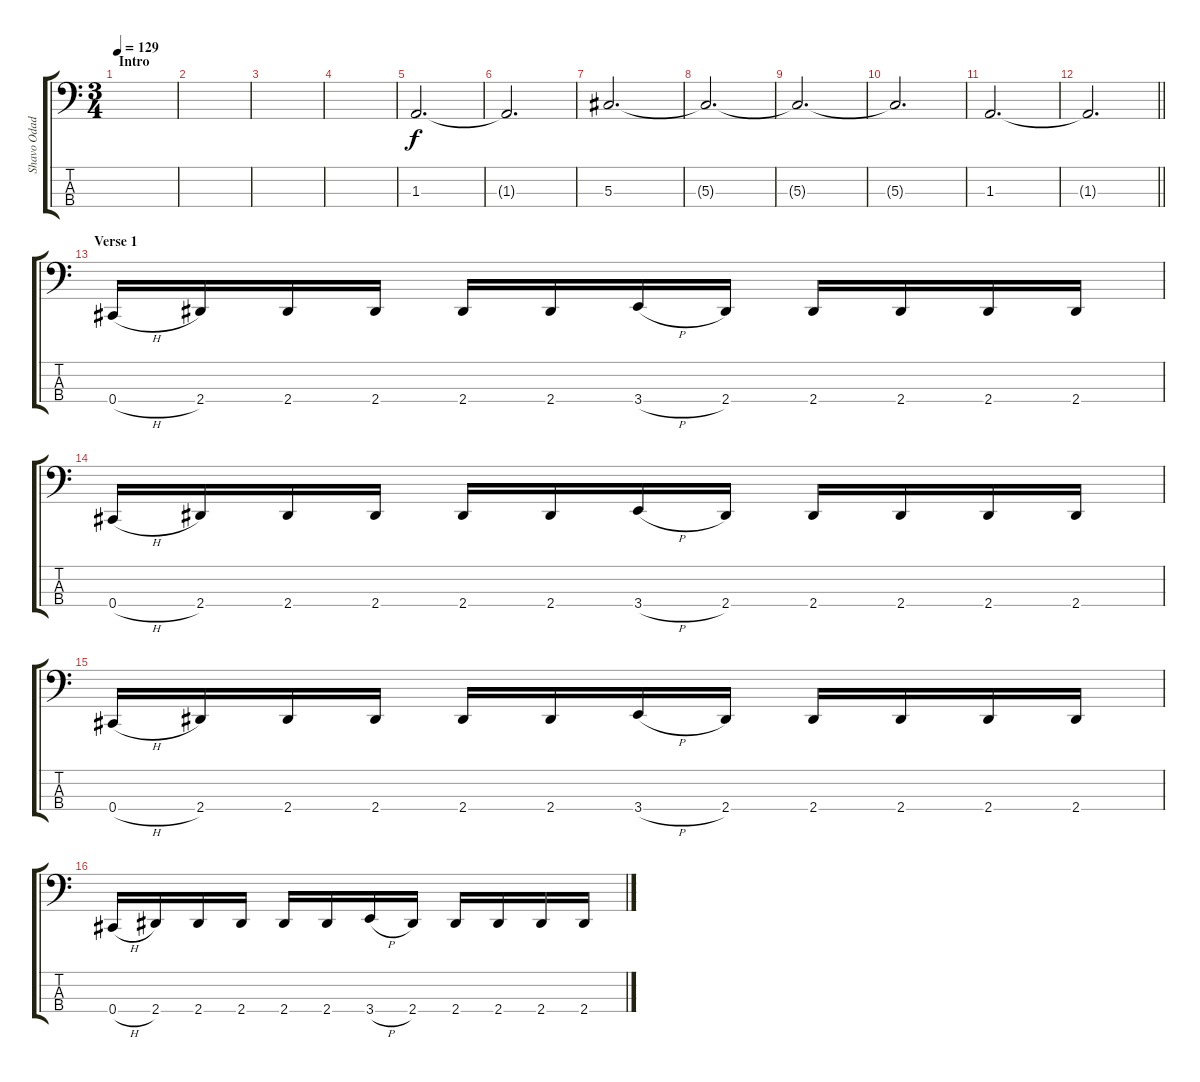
\track ("Shavo Odadjian" "Shavo Odad") {instrument electricbassfinger}
\staff {score tabs}
\tuning (Gb2 Db2 Ab1 Db1) {hide}
\ts (3 4)
\section ("" "Intro")
\tempo 129
\clef f4
\ks c
|
|
|
|
1.3.2{d} |
1.3{t}.2{d} |
5.3.2{d} |
5.3{t}.2{d} |
5.3{t}.2{d} |
5.3{t}.2{d} |
1.3.2{d} |
\barLineRight lightlight
1.3{t}.2{d} |
\section ("" "Verse 1")
0.4{h}.16 2.4.16 2.4.16 2.4.16 2.4.16 2.4.16 3.4{h}.16 2.4.16 2.4.16 2.4.16 2.4.16 2.4.16 |
0.4{h}.16 2.4.16 2.4.16 2.4.16 2.4.16 2.4.16 3.4{h}.16 2.4.16 2.4.16 2.4.16 2.4.16 2.4.16 |
0.4{h}.16 2.4.16 2.4.16 2.4.16 2.4.16 2.4.16 3.4{h}.16 2.4.16 2.4.16 2.4.16 2.4.16 2.4.16 |
0.4{h}.16 2.4.16 2.4.16 2.4.16 2.4.16 2.4.16 3.4{h}.16 2.4.16 2.4.16 2.4.16 2.4.16 2.4.16
